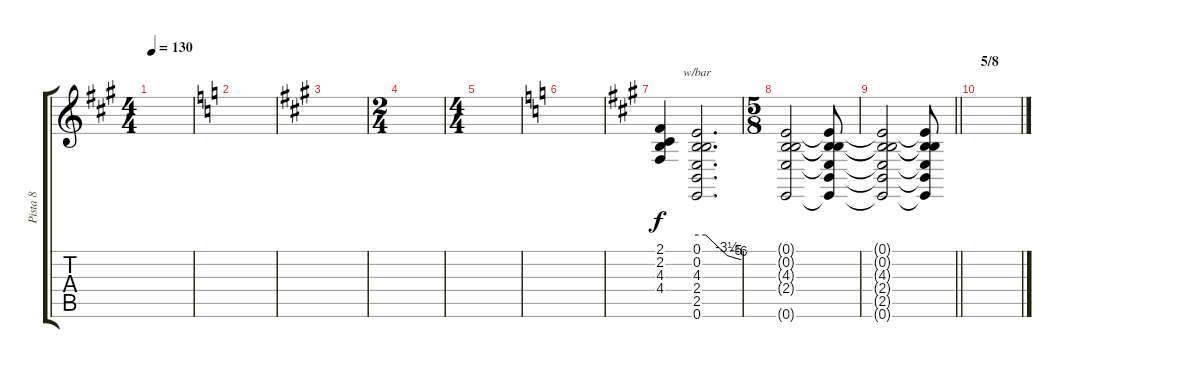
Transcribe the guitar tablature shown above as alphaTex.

\track ("Pista 8" "Pista 8") {instrument lead2sawtooth}
\staff {score tabs}
\tuning (E4 B3 G3 D3 A2 E2) {hide}
\ts (4 4)
\tempo 130
\clef g2
\ks a
|
\ks c
|
\ks a
|
\ts (2 4)
|
\ts (4 4)
|
\ks c
|
\ks a
(2.1 2.2 4.3 4.4).4 (0.1 0.2 4.3 2.4 2.5 0.6).2{d tbe (custom default 0 0 12 0 41 -14 53 -20 60 -24)} |
\ts (5 8)
(0.1{t} 0.2{t} 4.3{t} 2.4{t} 0.6{t}).2 (0.1{t} 0.2{t} 4.3{t} 2.4{t} 2.5{t} 0.6{t}).8 |
\barLineRight lightlight
(0.1{t} 0.2{t} 4.3{t} 2.4{t} 2.5{t} 0.6{t}).2 (0.1{t} 0.2{t} 4.3{t} 2.4{t} 2.5{t} 0.6{t}).8 |
\section ("" "5/8")
